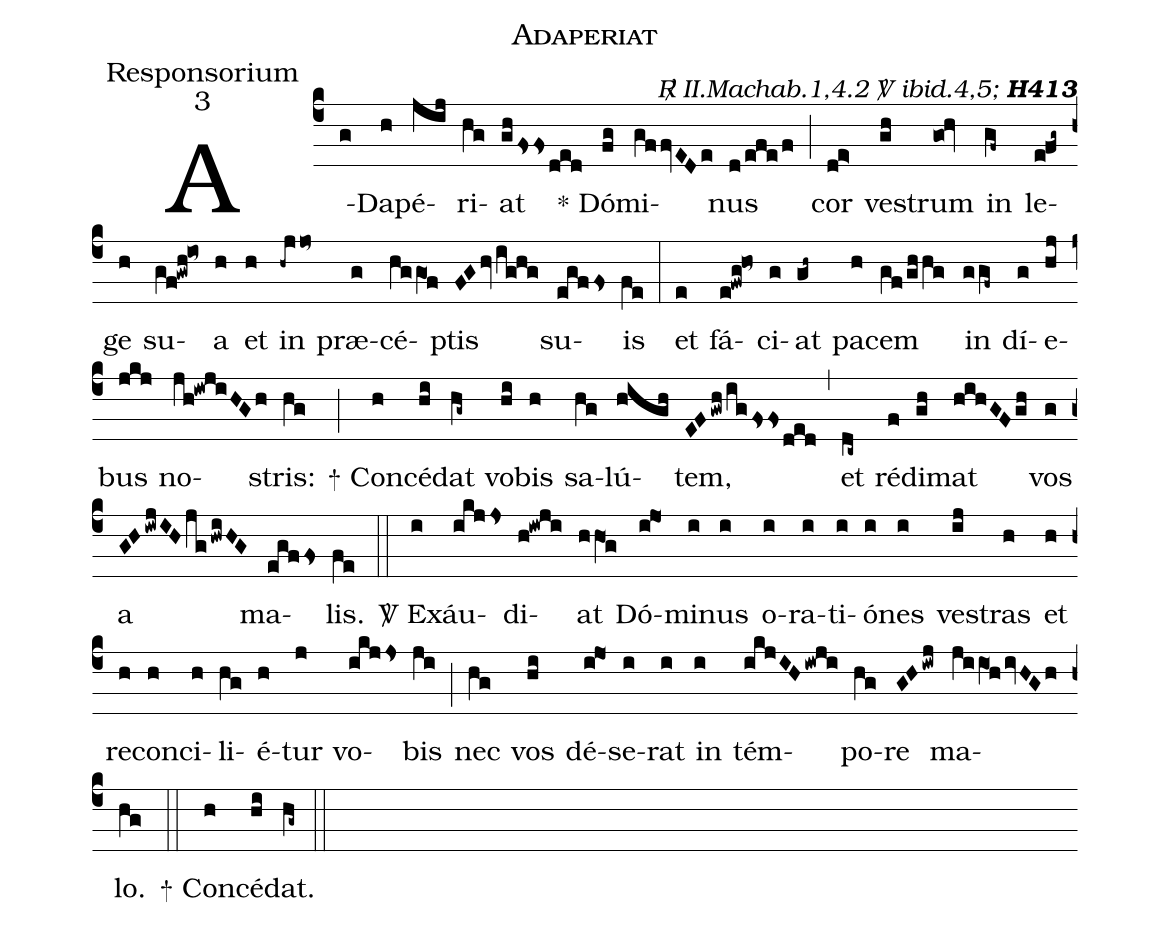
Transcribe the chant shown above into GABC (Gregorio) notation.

name:Adaperiat;
office-part:Responsorium;
mode:3;
commentary:{\itshape\mdseries \Rbar\  II.Machab.1,4.2 \Vbar\ ibid.4,5;\/} {\bfseries H413};
%%
(c4) A(g)Da(h)pé(jij)ri(hg)at(ghfssded)
<sp>*</sp> Dó(fg)mi(gffvEDe)nus(d/efe/f) (;)
cor(d!e>) ve(gh)strum(go0!hv) in(gf~) le(e!fg~)ge(h) su(gf!gwh!io~)a(h) et(h) in(-hjjo~) præ(g)cé(hggO1f)ptis(FGhvig!@hg) su(egffs)is(fe) (:)
et(e) fá(e!fwg!ho~)ci(g)at(gh~) pa(h)cem(gf/ghhg) in(ggf~) dí(g)e(hj)bus(jkj) no(jh!iwjiHGh)stris:(hg) (;)
<sp>+</sp> Con(h)cé(hi)dat(hg~) vo(hi)bis(h) sa(hg)lú(high)tem,(EFgwh/igfssded) (,)
et(dc~) ré(f)di(gh)mat(hihGFgh) vos(g) a(GHiwjIHjghwiHG) ma(egffs)lis.(fe) (::)
<sp>V/</sp> Ex(i)áu(ikjjs)di(h!iwji)at(hhO1g) Dó(i!jo1)mi(i)nus(i) o(i)ra(i)ti(i)ó(i)nes(i) ve(ij)stras(h) et(h) re(h)con(h)ci(h)li(hg)é(h)tur(j) vo(ikjjs)bis(ji) (;)
nec(hg) vos(hi) dé(i!jo1)se(i)rat(i) in(i) tém(ikjIHiwji)po(hg)re(GHiwj) ma(jiiO1hivHGh)lo.(hg) (::)
<sp>+</sp> Con(h)cé(hi)dat.(hg~) (::)
